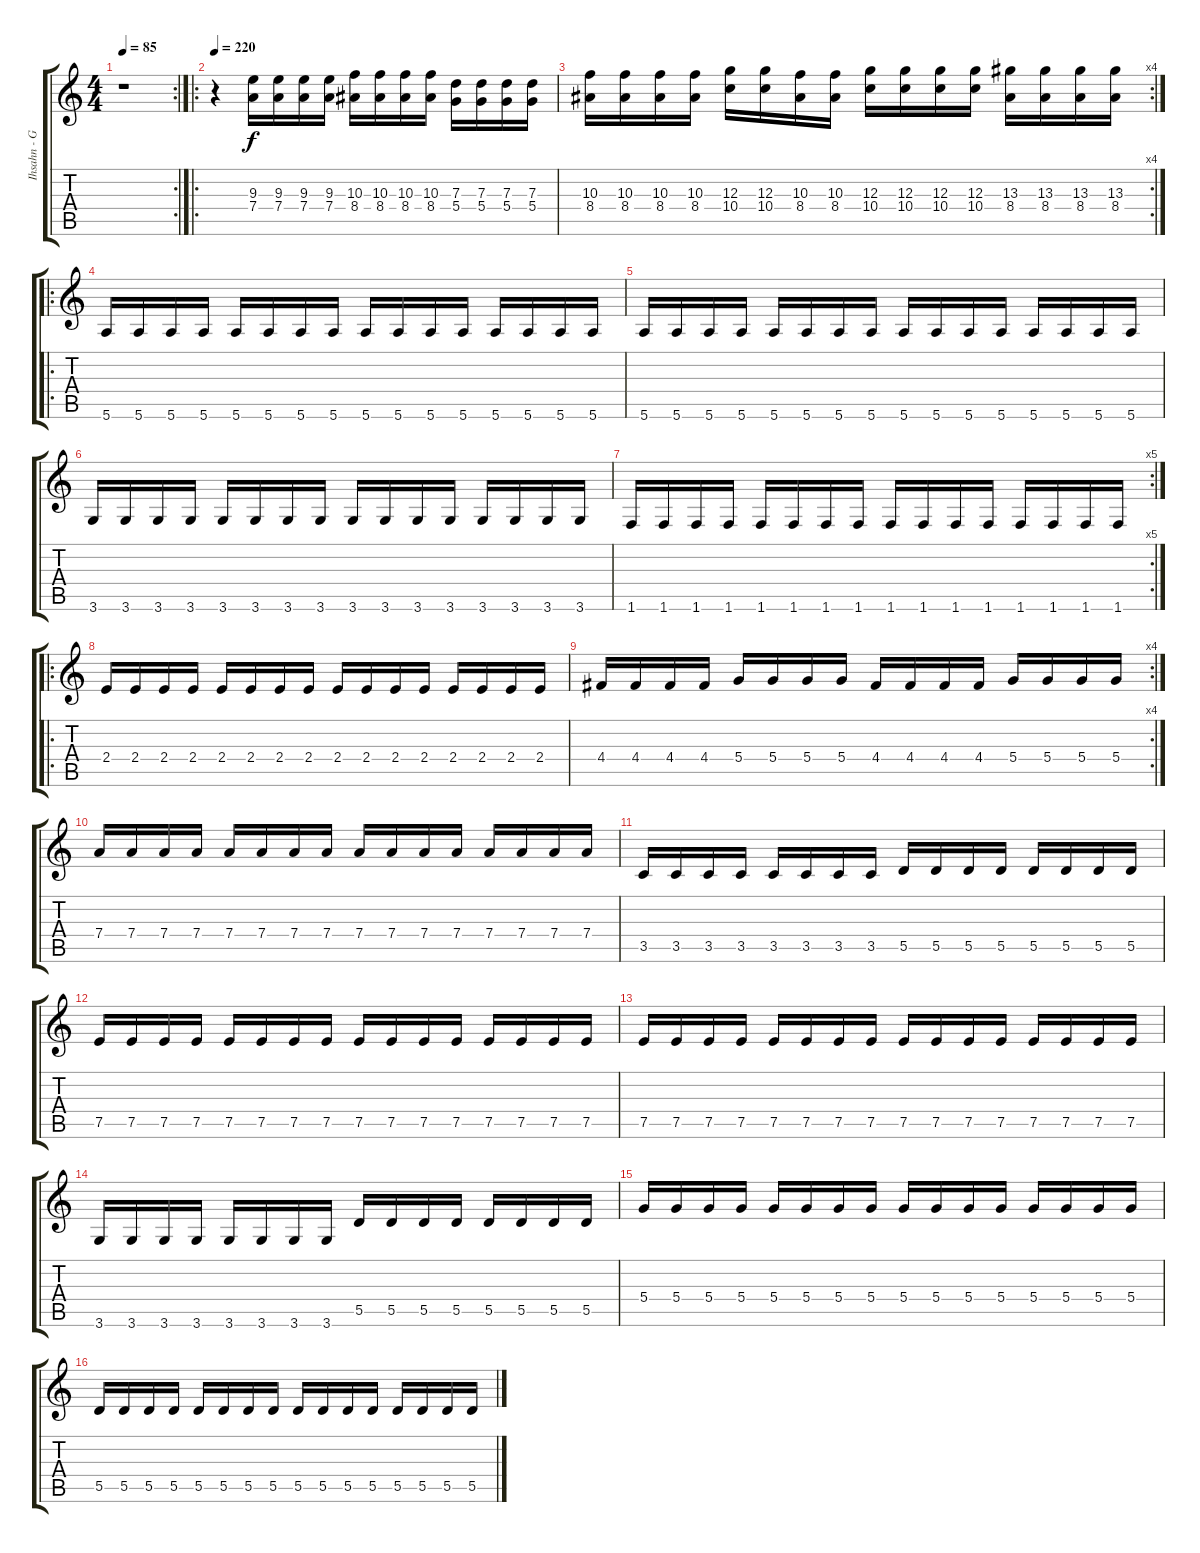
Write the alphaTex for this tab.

\track ("Ihsahn - Guitar" "Ihsahn - G") {instrument distortionguitar}
\staff {score tabs}
\tuning (E4 B3 G3 D3 A2 E2) {hide}
\rc 2
\ts (4 4)
\tempo 85
\clef g2
\ks c
r.1{dy f} |
\ro
\tempo 220
r.4 (9.3 7.4).16 (9.3 7.4).16 (9.3 7.4).16 (9.3 7.4).16 (10.3 8.4).16 (10.3 8.4).16 (10.3 8.4).16 (10.3 8.4).16 (7.3 5.4).16 (7.3 5.4).16 (7.3 5.4).16 (7.3 5.4).16 |
\rc 4
(10.3 8.4).16 (10.3 8.4).16 (10.3 8.4).16 (10.3 8.4).16 (12.3 10.4).16 (12.3 10.4).16 (10.3 8.4).16 (10.3 8.4).16 (12.3 10.4).16 (12.3 10.4).16 (12.3 10.4).16 (12.3 10.4).16 (13.3 8.4).16 (13.3 8.4).16 (13.3 8.4).16 (13.3 8.4).16 |
\ro
5.6.16 5.6.16 5.6.16 5.6.16 5.6.16 5.6.16 5.6.16 5.6.16 5.6.16 5.6.16 5.6.16 5.6.16 5.6.16 5.6.16 5.6.16 5.6.16 |
5.6.16 5.6.16 5.6.16 5.6.16 5.6.16 5.6.16 5.6.16 5.6.16 5.6.16 5.6.16 5.6.16 5.6.16 5.6.16 5.6.16 5.6.16 5.6.16 |
3.6.16 3.6.16 3.6.16 3.6.16 3.6.16 3.6.16 3.6.16 3.6.16 3.6.16 3.6.16 3.6.16 3.6.16 3.6.16 3.6.16 3.6.16 3.6.16 |
\rc 5
1.6.16 1.6.16 1.6.16 1.6.16 1.6.16 1.6.16 1.6.16 1.6.16 1.6.16 1.6.16 1.6.16 1.6.16 1.6.16 1.6.16 1.6.16 1.6.16 |
\ro
2.4.16 2.4.16 2.4.16 2.4.16 2.4.16 2.4.16 2.4.16 2.4.16 2.4.16 2.4.16 2.4.16 2.4.16 2.4.16 2.4.16 2.4.16 2.4.16 |
\rc 4
4.4.16 4.4.16 4.4.16 4.4.16 5.4.16 5.4.16 5.4.16 5.4.16 4.4.16 4.4.16 4.4.16 4.4.16 5.4.16 5.4.16 5.4.16 5.4.16 |
7.4.16 7.4.16 7.4.16 7.4.16 7.4.16 7.4.16 7.4.16 7.4.16 7.4.16 7.4.16 7.4.16 7.4.16 7.4.16 7.4.16 7.4.16 7.4.16 |
3.5.16 3.5.16 3.5.16 3.5.16 3.5.16 3.5.16 3.5.16 3.5.16 5.5.16 5.5.16 5.5.16 5.5.16 5.5.16 5.5.16 5.5.16 5.5.16 |
7.5.16 7.5.16 7.5.16 7.5.16 7.5.16 7.5.16 7.5.16 7.5.16 7.5.16 7.5.16 7.5.16 7.5.16 7.5.16 7.5.16 7.5.16 7.5.16 |
7.5.16 7.5.16 7.5.16 7.5.16 7.5.16 7.5.16 7.5.16 7.5.16 7.5.16 7.5.16 7.5.16 7.5.16 7.5.16 7.5.16 7.5.16 7.5.16 |
3.6.16 3.6.16 3.6.16 3.6.16 3.6.16 3.6.16 3.6.16 3.6.16 5.5.16 5.5.16 5.5.16 5.5.16 5.5.16 5.5.16 5.5.16 5.5.16 |
5.4.16 5.4.16 5.4.16 5.4.16 5.4.16 5.4.16 5.4.16 5.4.16 5.4.16 5.4.16 5.4.16 5.4.16 5.4.16 5.4.16 5.4.16 5.4.16 |
5.5.16 5.5.16 5.5.16 5.5.16 5.5.16 5.5.16 5.5.16 5.5.16 5.5.16 5.5.16 5.5.16 5.5.16 5.5.16 5.5.16 5.5.16 5.5.16
